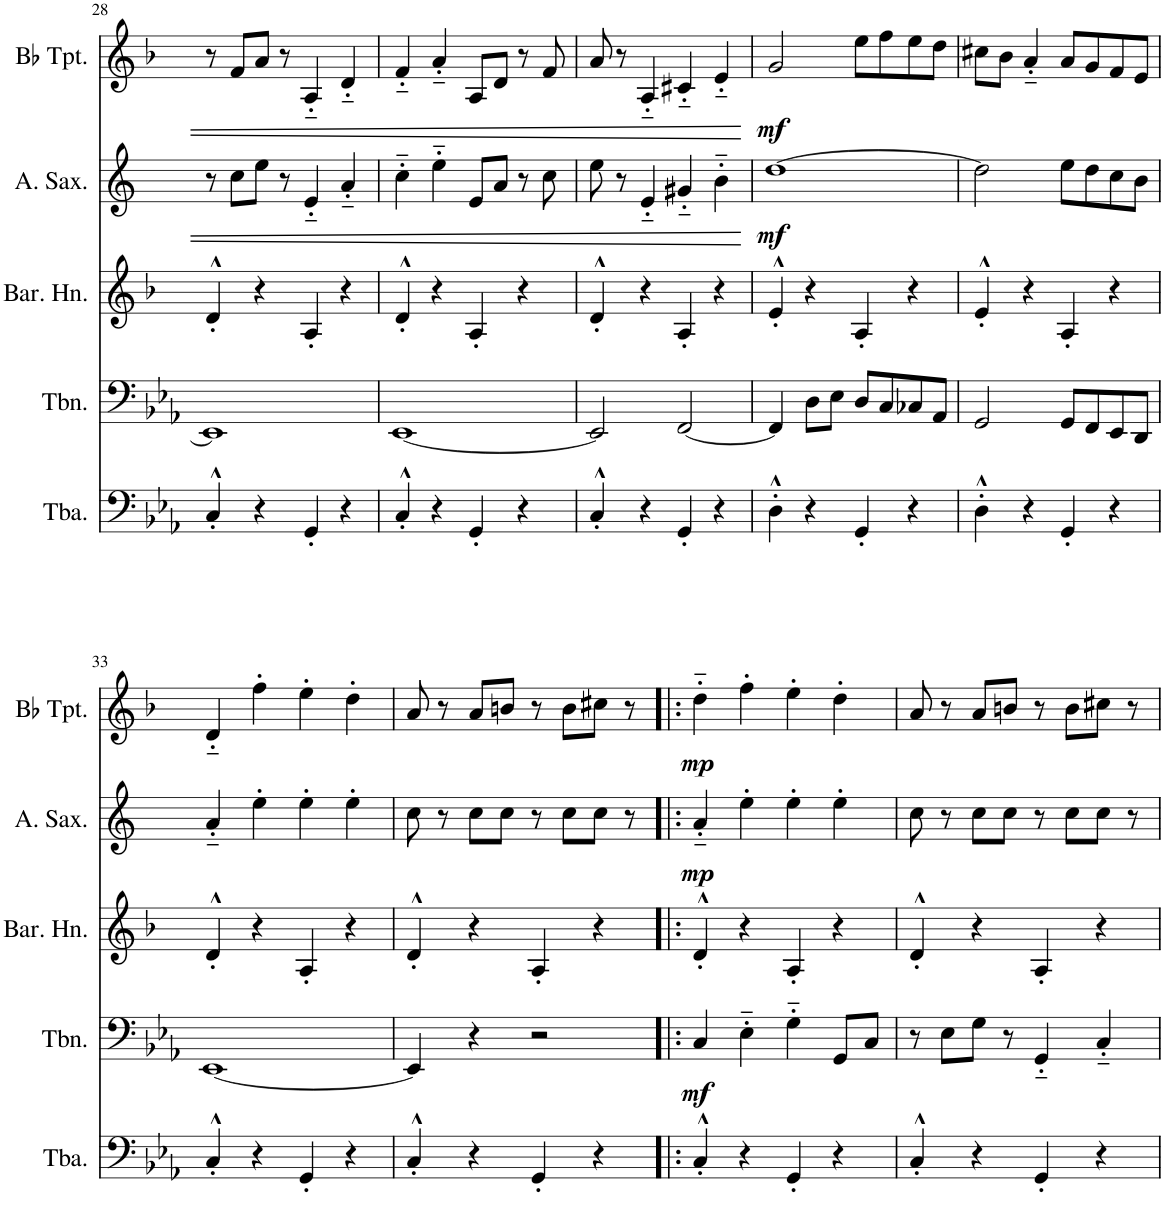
**kern	**kern	**dynam	**kern	**kern	**dynam	**kern	**dynam
*part5	*part4	*part4	*part3	*part2	*part2	*part1	*part1
*staff5	*staff4	*staff4	*staff3	*staff2	*staff2	*staff1	*staff1
*I"Tuba	*I"Trombone	*	*I"Baritone Horn	*I"Alto Saxophone	*	*I"Bb Trumpet	*
*I'Tba.	*I'Tbn.	*	*I'Bar. Hn.	*I'A. Sax.	*	*I'Bb Tpt.	*
!!LO:PB:g=z
*clefF4	*clefF4	*	*clefG2	*clefG2	*	*clefG2	*
*	*	*	*Trd8c14	*Trd5c9	*	*Trd1c2	*
*k[b-e-a-]	*k[b-e-a-]	*	*k[b-]	*k[]	*	*k[b-]	*
*M4/4	*M4/4	*	*M4/4	*M4/4	*	*M4/4	*
=28	=28	=28	=28	=28	=28	=28	=28
4C'^^/	1EE-]	.	4d'^^/	8r	.	8r	.
.	.	.	.	8cc\L	.	8f/L	.
4r	.	.	4r	8ee\J	.	8a/J	.
.	.	.	.	8r	.	8r	.
4GG'/	.	.	4A'/	4e'~/	.	4A'~/	.
4r	.	.	4r	4a'~/	.	4d'~/	.
=29	=29	=29	=29	=29	=29	=29	=29
4C'^^/	[1EE-	.	4d'^^/	4cc'~\	.	4f'~/	.
4r	.	.	4r	4ee'~\	.	4a'~/	.
4GG'/	.	.	4A'/	8e/L	.	8A/L	.
.	.	.	.	8a/J	.	8d/J	.
4r	.	.	4r	8r	.	8r	.
.	.	.	.	8cc\	.	8f/	.
=30	=30	=30	=30	=30	=30	=30	=30
4C'^^/	2EE-/]	.	4d'^^/	8ee\	.	8a/	.
.	.	.	.	8r	.	8r	.
4r	.	.	4r	4e'~/	.	4A'~/	.
4GG'/	[2FF/	.	4A'/	4g#X'~/	.	4c#X'~/	.
4r	.	.	4r	4b'~\	.	4e'~/	.
=31	=31	=31	=31	=31	=31	=31	=31
!	!	!	!	!	!LO:DY:b	!	!LO:DY:b
4D'^^\	4FF/]	.	4e'^^/	[1dd	mf	2g/	mf
4r	8D\L	.	4r	.	.	.	.
.	8E-\J	.	.	.	.	.	.
4GG'/	8D/L	.	4A'/	.	.	8ee\L	.
.	8C/	.	.	.	.	8ff\	.
4r	8C-X/	.	4r	.	.	8ee\	.
.	8AA-/J	.	.	.	.	8dd\J	.
=32	=32	=32	=32	=32	=32	=32	=32
4D'^^\	2GG/	.	4e'^^/	2dd\]	.	8cc#X\L	.
.	.	.	.	.	.	8b-\J	.
4r	.	.	4r	.	.	4a'~/	.
4GG'/	8GG/L	.	4A'/	8ee\L	.	8a/L	.
.	8FF/	.	.	8dd\	.	8g/	.
4r	8EE-/	.	4r	8cc\	.	8f/	.
.	8DD/J	.	.	8b\J	.	8e/J	.
!!LO:LB:g=z
=33	=33	=33	=33	=33	=33	=33	=33
4C'^^/	[1EE-	.	4d'^^/	4a'~/	.	4d'~/	.
4r	.	.	4r	4ee'\	.	4ff'\	.
4GG'/	.	.	4A'/	4ee'\	.	4ee'\	.
4r	.	.	4r	4ee'\	.	4dd'\	.
=34	=34	=34	=34	=34	=34	=34	=34
4C'^^/	4EE-/]	.	4d'^^/	8cc\	.	8a/	.
.	.	.	.	8r	.	8r	.
4r	4r	.	4r	8cc\L	.	8a/L	.
.	.	.	.	8cc\J	.	8bn/J	.
4GG'/	2r	.	4A'/	8r	.	8r	.
.	.	.	.	8cc\L	.	8b\L	.
4r	.	.	4r	8cc\J	.	8cc#X\J	.
.	.	.	.	8r	.	8r	.
=35!|:	=35!|:	=35!|:	=35!|:	=35!|:	=35!|:	=35!|:	=35!|:
!	!	!LO:DY:b	!	!	!LO:DY:b	!	!LO:DY:b
4C'^^/	4C/	mf	4d'^^/	4a'~/	mp	4dd'~\	mp
4r	4E-'~\	.	4r	4ee'\	.	4ff'\	.
4GG'/	4G'~\	.	4A'/	4ee'\	.	4ee'\	.
4r	8GG/L	.	4r	4ee'\	.	4dd'\	.
.	8C/J	.	.	.	.	.	.
=36	=36	=36	=36	=36	=36	=36	=36
4C'^^/	8r	.	4d'^^/	8cc\	.	8a/	.
.	8E-\L	.	.	8r	.	8r	.
4r	8G\J	.	4r	8cc\L	.	8a/L	.
.	8r	.	.	8cc\J	.	8bn/J	.
4GG'/	4GG'~/	.	4A'/	8r	.	8r	.
.	.	.	.	8cc\L	.	8b\L	.
4r	4C'~/	.	4r	8cc\J	.	8cc#X\J	.
.	.	.	.	8r	.	8r	.
=	=	=	=	=	=	=	=
*-	*-	*-	*-	*-	*-	*-	*-
